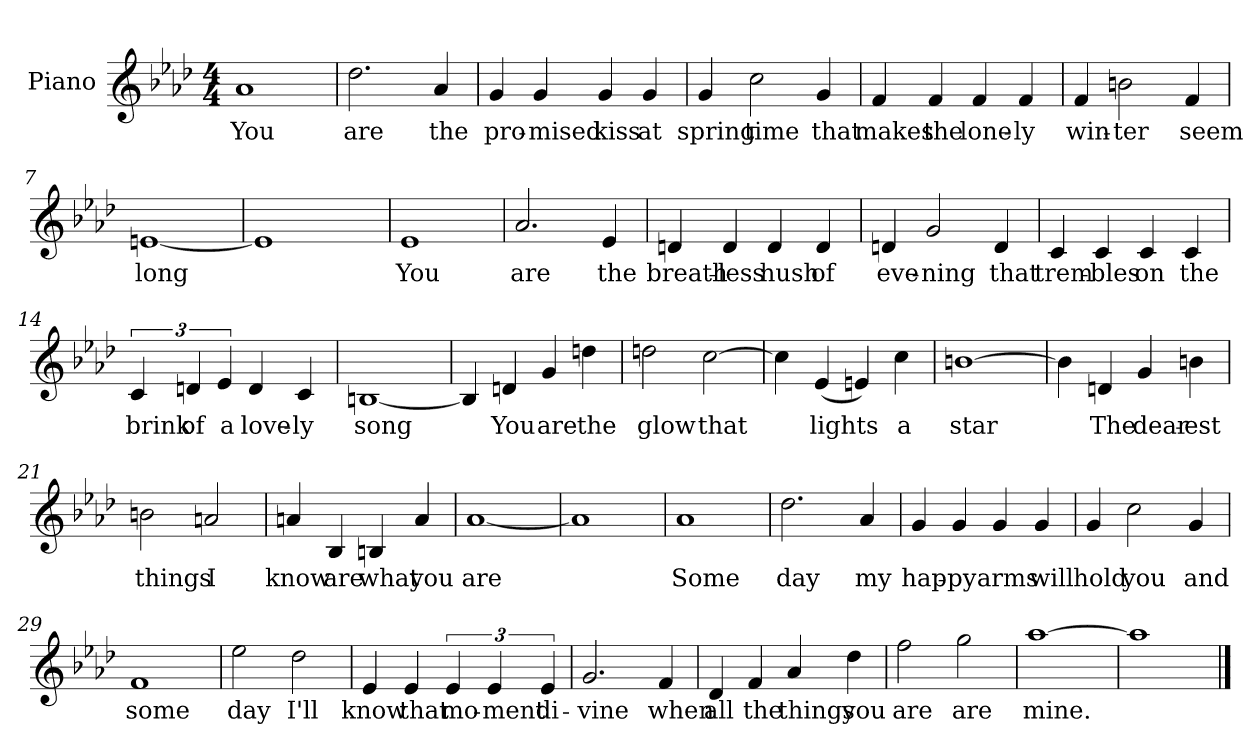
**kern	**text
*part1	*part1
*staff1	*staff1
*I"Piano	*
*I'Pno.	*
*clefG2	*
*k[b-e-a-d-]	*
*M4/4	*
=1	=1
!	!LO:LY:b
1a-	You
=2	=2
!	!LO:LY:b
2.dd-\	are
!	!LO:LY:b
4a-/	the
=3	=3
!	!LO:LY:b
4g/	pro-
!	!LO:LY:b
4g/	-mised
!	!LO:LY:b
4g/	kiss
!	!LO:LY:b
4g/	at
=4	=4
!	!LO:LY:b
4g/	spring
!	!LO:LY:b
2cc\	time
!	!LO:LY:b
4g/	that
!!LO:LB:g=z
=5	=5
!	!LO:LY:b
4f/	makes
!	!LO:LY:b
4f/	the
!	!LO:LY:b
4f/	lone-
!	!LO:LY:b
4f/	-ly
=6	=6
!	!LO:LY:b
4f/	win-
!	!LO:LY:b
2bn\	-ter
!	!LO:LY:b
4f/	seem
=7	=7
!	!LO:LY:b
[1en	long
=8	=8
1e]	.
!!LO:LB:g=z
=9	=9
!	!LO:LY:b
1e-	You
=10	=10
!	!LO:LY:b
2.a-/	are
!	!LO:LY:b
4e-/	the
=11	=11
!	!LO:LY:b
4dn/	breath-
!	!LO:LY:b
4d/	-less
!	!LO:LY:b
4d/	hush
!	!LO:LY:b
4d/	of
=12	=12
!	!LO:LY:b
4dn/	eve-
!	!LO:LY:b
2g/	-ning
!	!LO:LY:b
4d/	that
!!LO:LB:g=z
=13	=13
!	!LO:LY:b
4c/	trem-
!	!LO:LY:b
4c/	-bles
!	!LO:LY:b
4c/	on
!	!LO:LY:b
4c/	the
=14	=14
!	!LO:LY:b
6c/	brink
!	!LO:LY:b
6dn/	of
!	!LO:LY:b
6e-/	a
!	!LO:LY:b
4d/	love-
!	!LO:LY:b
4c/	-ly
=15	=15
!	!LO:LY:b
[1Bn	song
=16	=16
4B/]	.
!	!LO:LY:b
4dn/	You
!	!LO:LY:b
4g/	are
!	!LO:LY:b
4ddn\	the
!!LO:LB:g=z
=17	=17
!	!LO:LY:b
2ddn\	glow
!	!LO:LY:b
[2cc\	that
=18	=18
4cc\]	.
!	!LO:LY:b
(<4e-/	lights
4en/)	.
!	!LO:LY:b
4cc\	a
=19	=19
!	!LO:LY:b
[1bn	star
=20	=20
4b\]	.
!	!LO:LY:b
4dn/	The
!	!LO:LY:b
4g/	dear-
!	!LO:LY:b
4bn\	-est
!!LO:LB:g=z
=21	=21
!	!LO:LY:b
2bn\	things
!	!LO:LY:b
2an/	I
=22	=22
!	!LO:LY:b
4an/	know
!	!LO:LY:b
4B-/	are
!	!LO:LY:b
4Bn/	what
!	!LO:LY:b
4a/	you
=23	=23
!	!LO:LY:b
[1a-	are
=24	=24
1a-]	.
!!LO:LB:g=z
=25	=25
!	!LO:LY:b
1a-	Some
=26	=26
!	!LO:LY:b
2.dd-\	day
!	!LO:LY:b
4a-/	my
=27	=27
!	!LO:LY:b
4g/	hap-
!	!LO:LY:b
4g/	-py
!	!LO:LY:b
4g/	arms
!	!LO:LY:b
4g/	will
=28	=28
!	!LO:LY:b
4g/	hold
!	!LO:LY:b
2cc\	you
!	!LO:LY:b
4g/	and
!!LO:LB:g=z
=29	=29
!	!LO:LY:b
1f	some
=30	=30
!	!LO:LY:b
2ee-\	day
!	!LO:LY:b
2dd-\	I'll
=31	=31
!	!LO:LY:b
4e-/	know
!	!LO:LY:b
4e-/	that
!	!LO:LY:b
6e-/	mo-
!	!LO:LY:b
6e-/	-ment
!	!LO:LY:b
6e-/	di-
=32	=32
!	!LO:LY:b
2.g/	-vine
!	!LO:LY:b
4f/	when
!!LO:PB:g=z
=33	=33
!	!LO:LY:b
4d-/	all
!	!LO:LY:b
4f/	the
!	!LO:LY:b
4a-/	things
!	!LO:LY:b
4dd-\	you
=34	=34
!	!LO:LY:b
2ff\	are
!	!LO:LY:b
2gg\	are
=35	=35
!	!LO:LY:b
[1aa-	mine.
=36	=36
1aa-]	.
==	==
*-	*-
